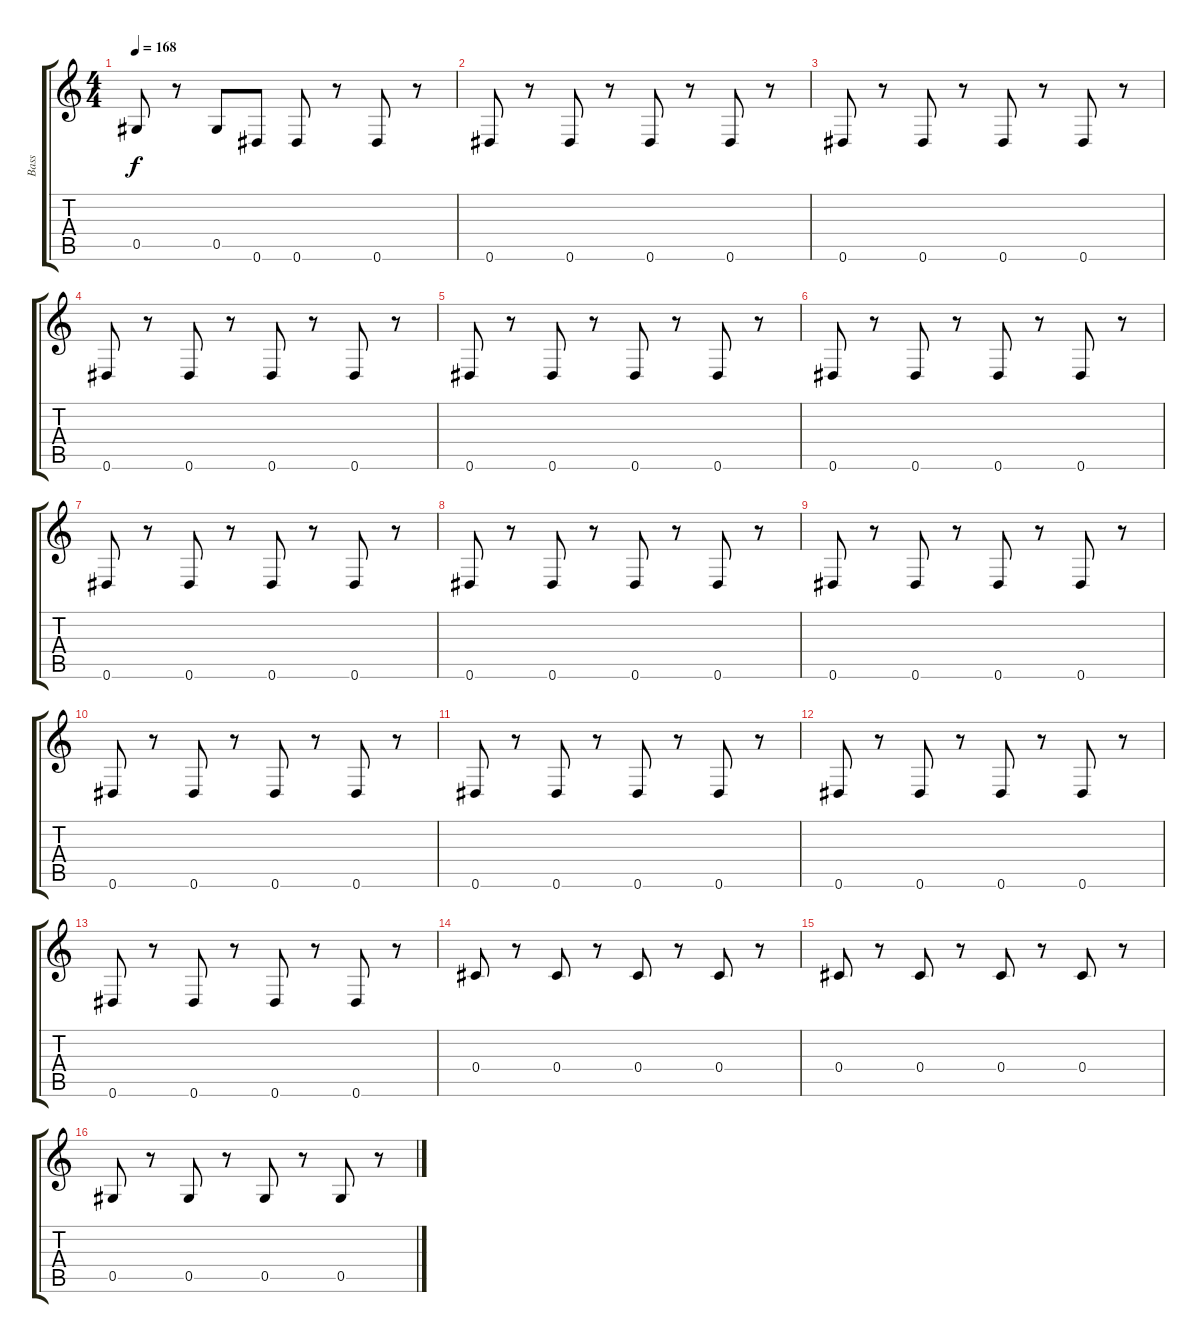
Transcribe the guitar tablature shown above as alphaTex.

\track ("Bass" "Bass") {instrument electricbassfinger}
\staff {score tabs}
\tuning (Eb4 Bb3 Gb3 Db3 Ab2 Eb2) {hide}
\ts (4 4)
\tempo 168
\clef g2
\ks c
0.5.8{dy f} r.8 0.5.8 0.6.8 0.6.8 r.8 0.6.8 r.8 |
0.6.8 r.8 0.6.8 r.8 0.6.8 r.8 0.6.8 r.8 |
0.6.8 r.8 0.6.8 r.8 0.6.8 r.8 0.6.8 r.8 |
0.6.8 r.8 0.6.8 r.8 0.6.8 r.8 0.6.8 r.8 |
0.6.8 r.8 0.6.8 r.8 0.6.8 r.8 0.6.8 r.8 |
0.6.8 r.8 0.6.8 r.8 0.6.8 r.8 0.6.8 r.8 |
0.6.8 r.8 0.6.8 r.8 0.6.8 r.8 0.6.8 r.8 |
0.6.8 r.8 0.6.8 r.8 0.6.8 r.8 0.6.8 r.8 |
0.6.8 r.8 0.6.8 r.8 0.6.8 r.8 0.6.8 r.8 |
0.6.8 r.8 0.6.8 r.8 0.6.8 r.8 0.6.8 r.8 |
0.6.8 r.8 0.6.8 r.8 0.6.8 r.8 0.6.8 r.8 |
0.6.8 r.8 0.6.8 r.8 0.6.8 r.8 0.6.8 r.8 |
0.6.8 r.8 0.6.8 r.8 0.6.8 r.8 0.6.8 r.8 |
0.4.8 r.8 0.4.8 r.8 0.4.8 r.8 0.4.8 r.8 |
0.4.8 r.8 0.4.8 r.8 0.4.8 r.8 0.4.8 r.8 |
0.5.8 r.8 0.5.8 r.8 0.5.8 r.8 0.5.8 r.8
